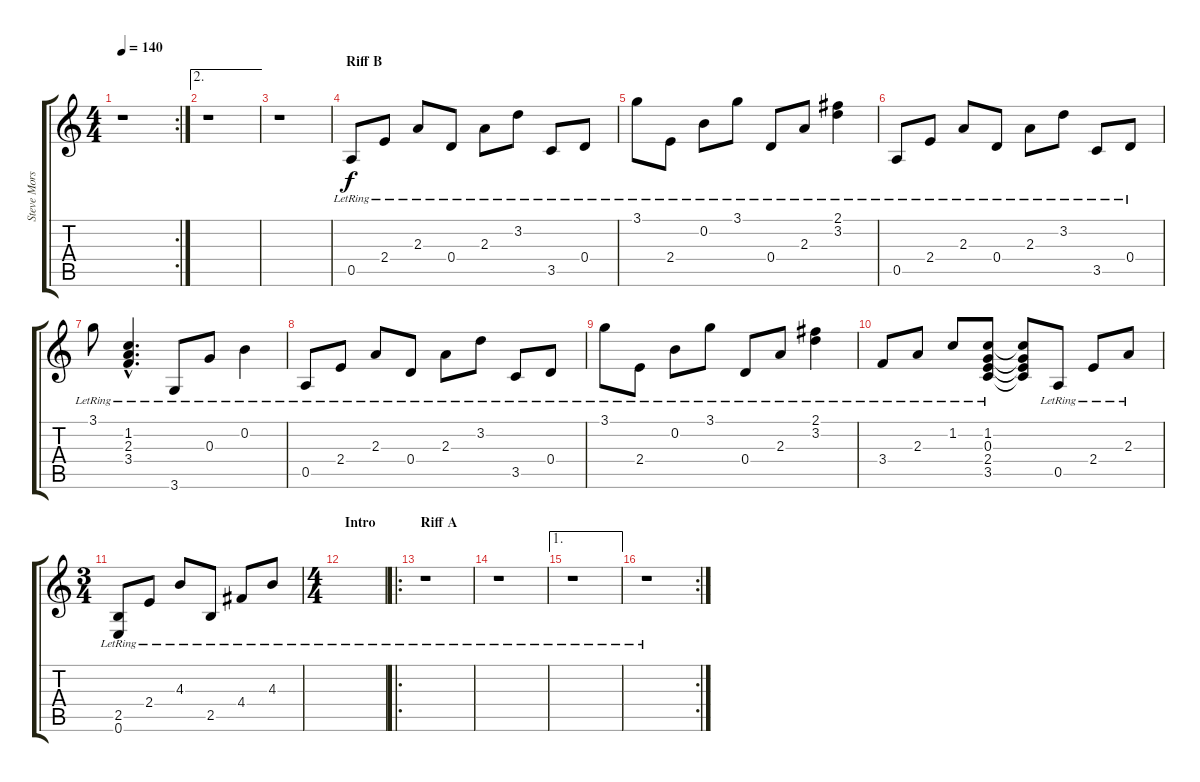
\track ("Steve Morse Guitar Rhythm I" "Steve Mors") {instrument electricguitarclean}
\staff {score tabs}
\tuning (E4 B3 G3 D3 A2 E2) {hide}
\rc 2
\ts (4 4)
\tempo 140
\clef g2
\ks c
r.1{dy f} |
\ae 2
r.1 |
r.1 |
\section ("" "Riff B")
0.5{lr}.8 2.4{lr}.8 2.3{lr}.8 0.4{lr}.8 2.3{lr}.8 3.2{lr}.8 3.5{lr}.8 0.4{lr}.8 |
3.1{lr}.8 2.4{lr}.8 0.2{lr}.8 3.1{lr}.8 0.4{lr}.8 2.3{lr}.8 (2.1{lr} 3.2{lr}).4 |
0.5{lr}.8 2.4{lr}.8 2.3{lr}.8 0.4{lr}.8 2.3{lr}.8 3.2{lr}.8 3.5{lr}.8 0.4{lr}.8 |
3.1{lr}.8 (1.2{hac lr} 2.3{hac lr} 3.4{hac lr}).4{d} 3.6{lr}.8 0.3{lr}.8 0.2{lr}.4 |
0.5{lr}.8 2.4{lr}.8 2.3{lr}.8 0.4{lr}.8 2.3{lr}.8 3.2{lr}.8 3.5{lr}.8 0.4{lr}.8 |
3.1{lr}.8 2.4{lr}.8 0.2{lr}.8 3.1{lr}.8 0.4{lr}.8 2.3{lr}.8 (2.1{lr} 3.2{lr}).4 |
3.4{lr}.8 2.3{lr}.8 1.2{lr}.8 (1.2{lr} 0.3{lr} 2.4{lr} 3.5{lr}).8 (1.2{t} 0.3{t} 2.4{t} 3.5{t}).8 0.5{lr}.8 2.4{lr}.8 2.3{lr}.8 |
\ts (3 4)
(2.5{lr} 0.6{lr}).8 2.4{lr}.8 4.3{lr}.8 2.5{lr}.8 4.4{lr}.8 4.3{lr}.8 |
\ts (4 4)
\section ("" "Intro")
|
\ro
\section ("" "Riff A")
r.1 |
r.1 |
\ae 1
r.1 |
\rc 2
r.1
